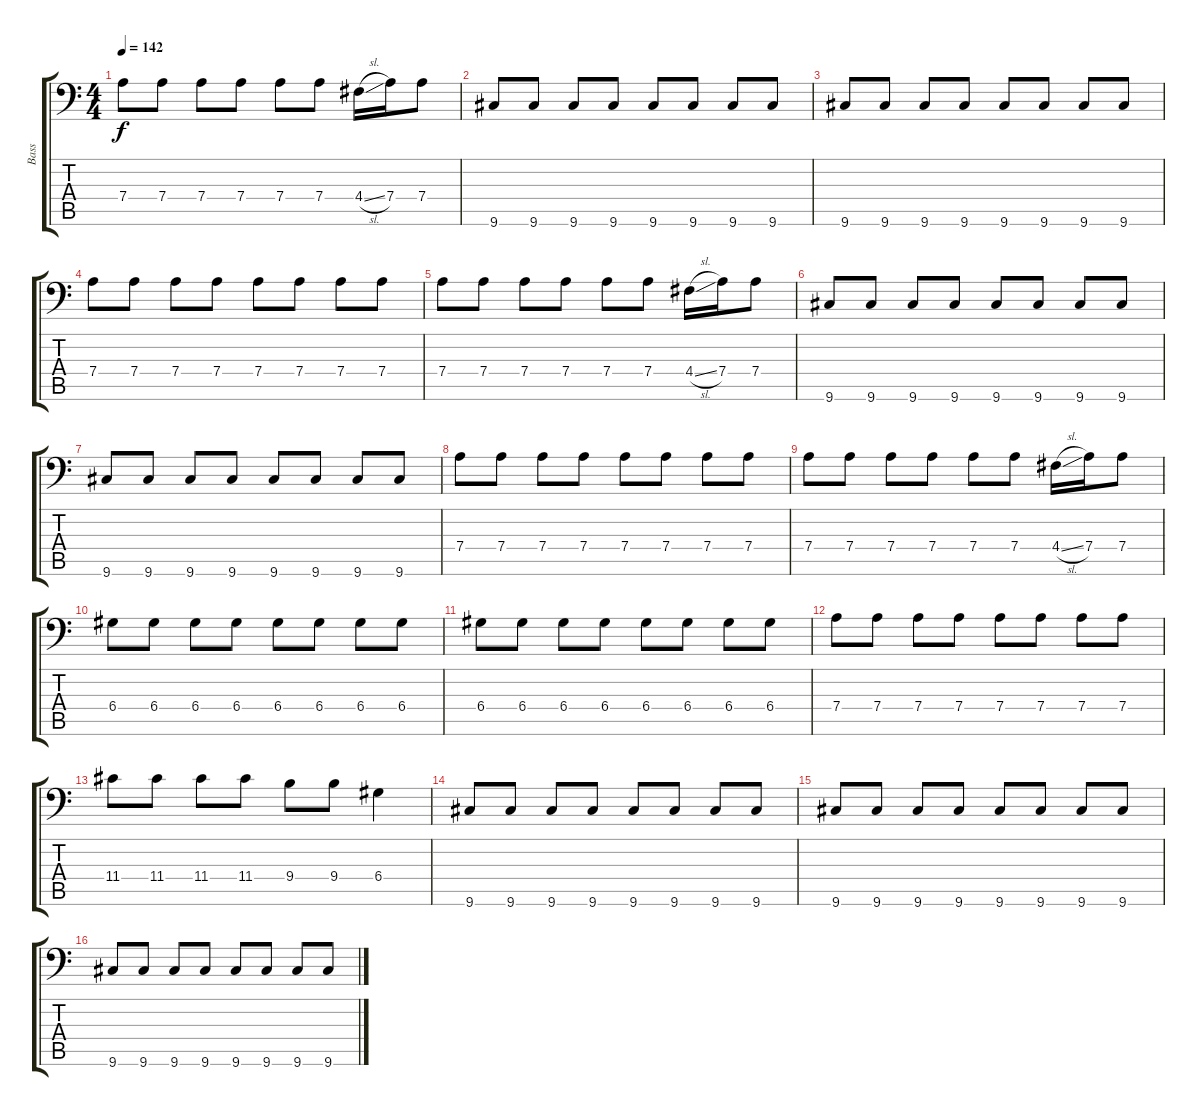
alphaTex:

\track ("Bass" "Bass") {instrument electricbassfinger}
\staff {score tabs}
\tuning (E3 B2 G2 D2 A1 E1) {hide}
\ts (4 4)
\tempo 142
\clef f4
\ks c
7.4.8{dy f} 7.4.8 7.4.8 7.4.8 7.4.8 7.4.8 4.4{sl}.16 7.4.16 7.4.8 |
9.6.8 9.6.8 9.6.8 9.6.8 9.6.8 9.6.8 9.6.8 9.6.8 |
9.6.8 9.6.8 9.6.8 9.6.8 9.6.8 9.6.8 9.6.8 9.6.8 |
7.4.8 7.4.8 7.4.8 7.4.8 7.4.8 7.4.8 7.4.8 7.4.8 |
7.4.8 7.4.8 7.4.8 7.4.8 7.4.8 7.4.8 4.4{sl}.16 7.4.16 7.4.8 |
9.6.8 9.6.8 9.6.8 9.6.8 9.6.8 9.6.8 9.6.8 9.6.8 |
9.6.8 9.6.8 9.6.8 9.6.8 9.6.8 9.6.8 9.6.8 9.6.8 |
7.4.8 7.4.8 7.4.8 7.4.8 7.4.8 7.4.8 7.4.8 7.4.8 |
7.4.8 7.4.8 7.4.8 7.4.8 7.4.8 7.4.8 4.4{sl}.16 7.4.16 7.4.8 |
6.4.8 6.4.8 6.4.8 6.4.8 6.4.8 6.4.8 6.4.8 6.4.8 |
6.4.8 6.4.8 6.4.8 6.4.8 6.4.8 6.4.8 6.4.8 6.4.8 |
7.4.8 7.4.8 7.4.8 7.4.8 7.4.8 7.4.8 7.4.8 7.4.8 |
11.4.8 11.4.8 11.4.8 11.4.8 9.4.8 9.4.8 6.4.4 |
9.6.8 9.6.8 9.6.8 9.6.8 9.6.8 9.6.8 9.6.8 9.6.8 |
9.6.8 9.6.8 9.6.8 9.6.8 9.6.8 9.6.8 9.6.8 9.6.8 |
9.6.8 9.6.8 9.6.8 9.6.8 9.6.8 9.6.8 9.6.8 9.6.8
